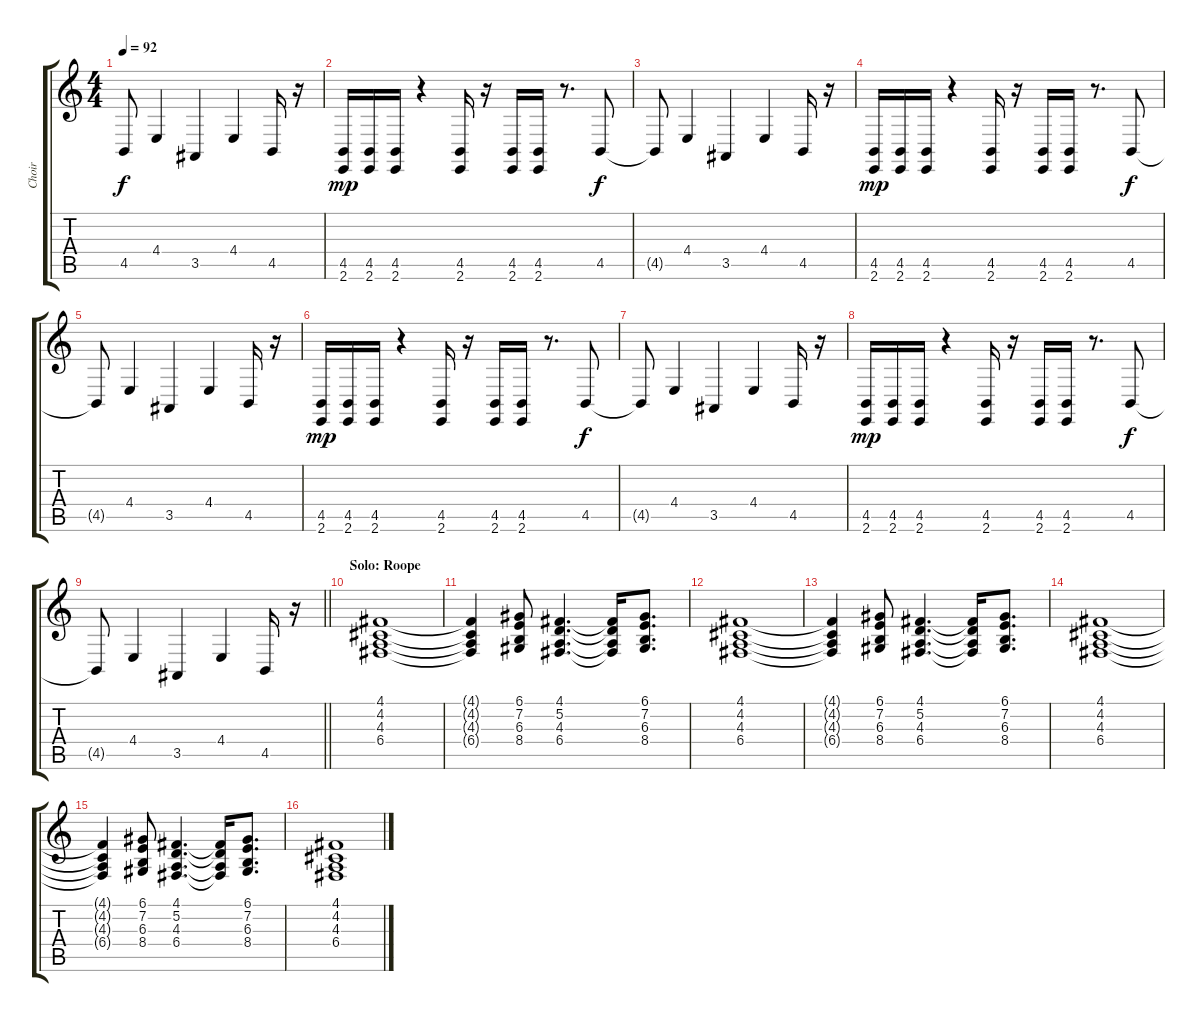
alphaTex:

\track ("Choir" "Choir") {instrument choiraahs}
\staff {score tabs}
\tuning (D4 A3 F3 C3 G2 D2) {hide}
\ts (4 4)
\tempo 92
\clef g2
\ks c
4.5{t}.8{dy f} 4.4.4 3.5.4 4.4.4 4.5.16 r.16 |
(4.5 2.6).16{dy mp volume 10 balance 12 instrument contrabass} (4.5 2.6).16 (4.5 2.6).16 r.4 (4.5 2.6).16 r.16 (4.5 2.6).16 (4.5 2.6).16 r.8{d} 4.5.8{dy f} |
4.5{t}.8 4.4.4 3.5.4 4.4.4 4.5.16 r.16 |
(4.5 2.6).16{dy mp volume 10 balance 12 instrument contrabass} (4.5 2.6).16 (4.5 2.6).16 r.4 (4.5 2.6).16 r.16 (4.5 2.6).16 (4.5 2.6).16 r.8{d} 4.5.8{dy f} |
4.5{t}.8 4.4.4 3.5.4 4.4.4 4.5.16 r.16 |
(4.5 2.6).16{dy mp volume 10 balance 12 instrument contrabass} (4.5 2.6).16 (4.5 2.6).16 r.4 (4.5 2.6).16 r.16 (4.5 2.6).16 (4.5 2.6).16 r.8{d} 4.5.8{dy f} |
4.5{t}.8 4.4.4 3.5.4 4.4.4 4.5.16 r.16 |
(4.5 2.6).16{dy mp volume 10 balance 12 instrument contrabass} (4.5 2.6).16 (4.5 2.6).16 r.4 (4.5 2.6).16 r.16 (4.5 2.6).16 (4.5 2.6).16 r.8{d} 4.5.8{dy f} |
\barLineRight lightlight
4.5{t}.8 4.4.4 3.5.4 4.4.4 4.5.16 r.16 |
\section ("" "Solo: Roope")
(4.1 4.2 4.3 6.4).1{volume 8 balance 5 instrument choiraahs} |
(4.1{t} 4.2{t} 4.3{t} 6.4{t}).4 (6.1 7.2 6.3 8.4).8 (4.1 5.2 4.3 6.4).4{d} (4.1{t} 5.2{t} 4.3{t} 6.4{t}).16 (6.1 7.2 6.3 8.4).8{d} |
(4.1 4.2 4.3 6.4).1 |
(4.1{t} 4.2{t} 4.3{t} 6.4{t}).4 (6.1 7.2 6.3 8.4).8 (4.1 5.2 4.3 6.4).4{d} (4.1{t} 5.2{t} 4.3{t} 6.4{t}).16 (6.1 7.2 6.3 8.4).8{d} |
(4.1 4.2 4.3 6.4).1 |
(4.1{t} 4.2{t} 4.3{t} 6.4{t}).4 (6.1 7.2 6.3 8.4).8 (4.1 5.2 4.3 6.4).4{d} (4.1{t} 5.2{t} 4.3{t} 6.4{t}).16 (6.1 7.2 6.3 8.4).8{d} |
(4.1 4.2 4.3 6.4).1
